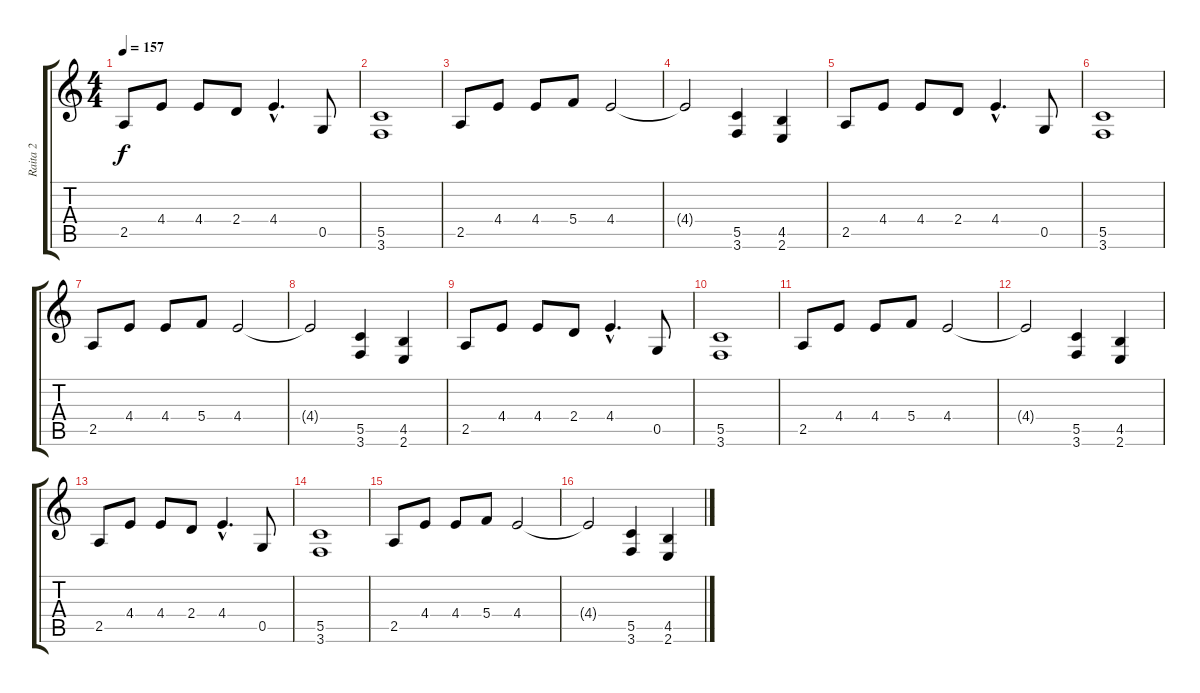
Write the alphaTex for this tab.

\track ("Raita 2" "Raita 2") {instrument distortionguitar}
\staff {score tabs}
\tuning (D4 A3 F3 C3 G2 D2) {hide}
\ts (4 4)
\tempo 157
\clef g2
\ks c
2.5.8{dy f instrument distortionguitar} 4.4.8 4.4.8 2.4.8 4.4{hac}.4{d} 0.5.8 |
(5.5 3.6).1 |
2.5.8 4.4.8 4.4.8 5.4.8 4.4.2 |
4.4{t}.2 (5.5 3.6).4 (4.5 2.6).4 |
2.5.8 4.4.8 4.4.8 2.4.8 4.4{hac}.4{d} 0.5.8 |
(5.5 3.6).1 |
2.5.8 4.4.8 4.4.8 5.4.8 4.4.2 |
4.4{t}.2 (5.5 3.6).4 (4.5 2.6).4 |
2.5.8 4.4.8 4.4.8 2.4.8 4.4{hac}.4{d} 0.5.8 |
(5.5 3.6).1 |
2.5.8 4.4.8 4.4.8 5.4.8 4.4.2 |
4.4{t}.2 (5.5 3.6).4 (4.5 2.6).4 |
2.5.8 4.4.8 4.4.8 2.4.8 4.4{hac}.4{d} 0.5.8 |
(5.5 3.6).1 |
2.5.8 4.4.8 4.4.8 5.4.8 4.4.2 |
4.4{t}.2 (5.5 3.6).4 (4.5 2.6).4
